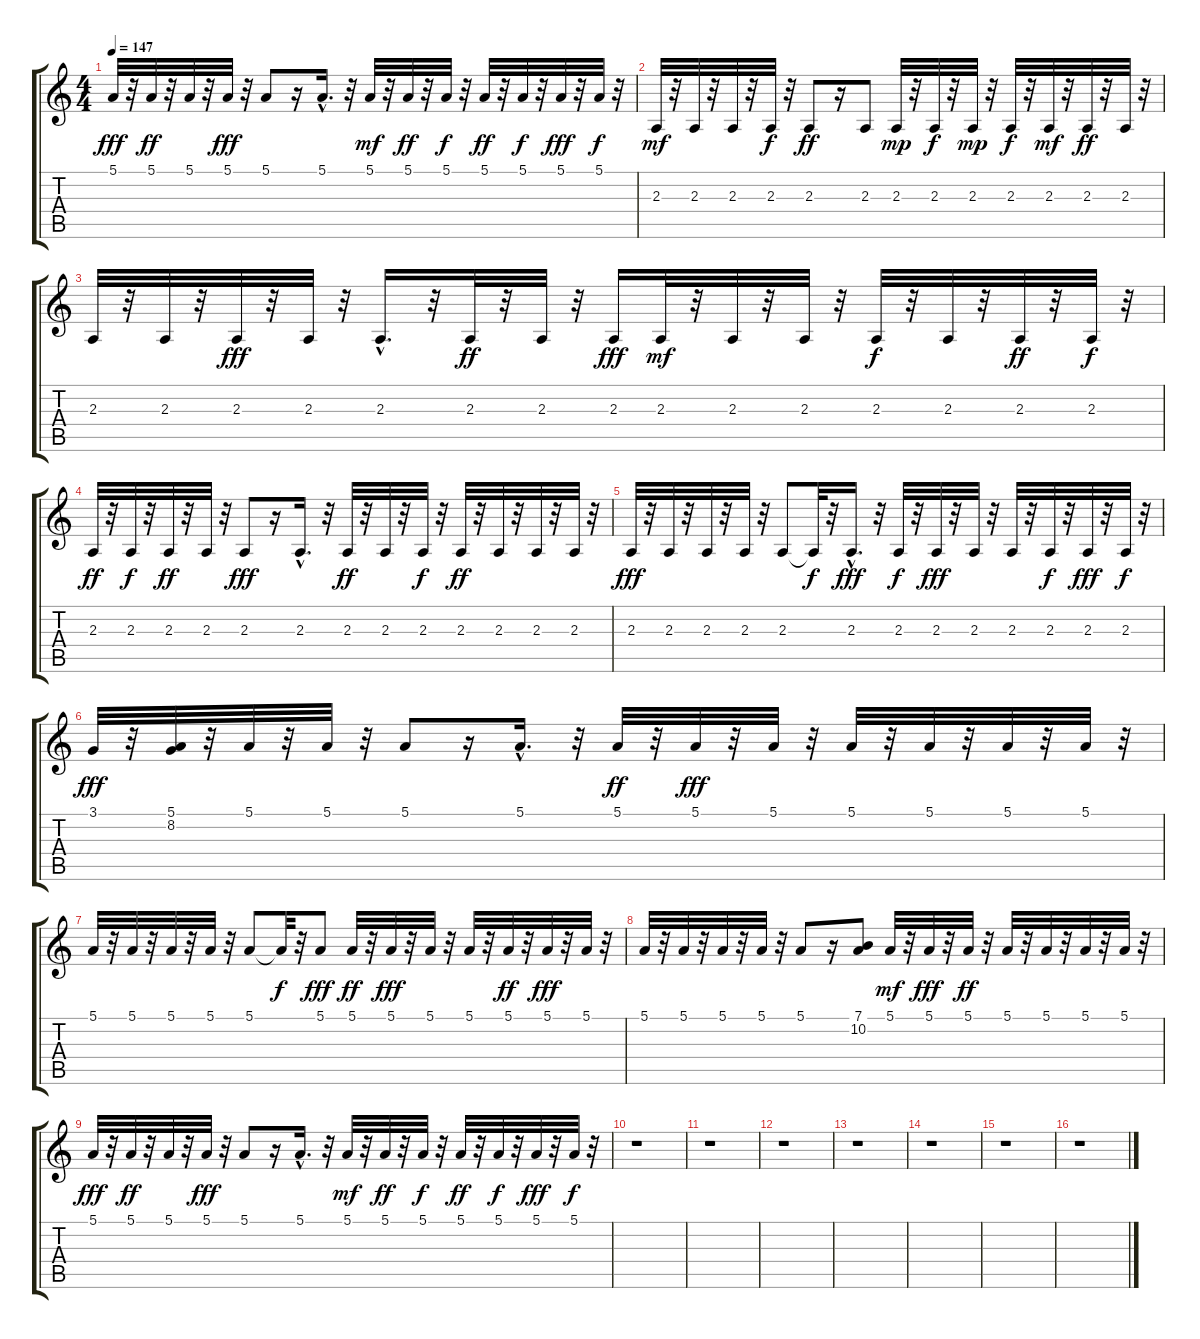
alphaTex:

\track "" {instrument drawbarorgan}
\staff {score tabs}
\tuning (E4 B3 G3 D3 A2 E2) {hide}
\ts (4 4)
\tempo 147
\clef g2
\ks c
5.1.32{dy fff} r.32 5.1.32{dy ff} r.32 5.1.32 r.32 5.1.32{dy fff} r.32 5.1.8 r.16 5.1{hac}.16{d} r.32 5.1.32{dy mf} r.32 5.1.32{dy ff} r.32 5.1.32{dy f} r.32 5.1.32{dy ff} r.32 5.1.32{dy f} r.32 5.1.32{dy fff} r.32 5.1.32{dy f} r.32 |
2.3.32{dy mf} r.32 2.3.32 r.32 2.3.32 r.32 2.3.32{dy f} r.32 2.3.8{dy ff} r.16 2.3.8 2.3.32{dy mp} r.32 2.3.32{dy f} r.32 2.3.32{dy mp} r.32 2.3.32{dy f} r.32 2.3.32{dy mf} r.32 2.3.32{dy ff} r.32 2.3.32 r.32 |
2.3.32 r.32 2.3.32 r.32 2.3.32{dy fff} r.32 2.3.32 r.32 2.3{hac}.16{d} r.32 2.3.32{dy ff} r.32 2.3.32 r.32 2.3.16{dy fff} 2.3.32{dy mf} r.32 2.3.32 r.32 2.3.32 r.32 2.3.32{dy f} r.32 2.3.32 r.32 2.3.32{dy ff} r.32 2.3.32{dy f} r.32 |
2.3.32{dy ff} r.32 2.3.32{dy f} r.32 2.3.32{dy ff} r.32 2.3.32 r.32 2.3.8{dy fff} r.16 2.3{hac}.16{d} r.32 2.3.32{dy ff} r.32 2.3.32 r.32 2.3.32{dy f} r.32 2.3.32{dy ff} r.32 2.3.32 r.32 2.3.32 r.32 2.3.32 r.32 |
2.3.32{dy fff} r.32 2.3.32 r.32 2.3.32 r.32 2.3.32 r.32 2.3.8 2.3{t}.32{dy f} r.32 2.3{hac}.16{d dy fff} r.32 2.3.32{dy f} r.32 2.3.32{dy fff} r.32 2.3.32 r.32 2.3.32 r.32 2.3.32{dy f} r.32 2.3.32{dy fff} r.32 2.3.32{dy f} r.32 |
3.1.32{dy fff} r.32 (5.1 8.2).32 r.32 5.1.32 r.32 5.1.32 r.32 5.1.8 r.16 5.1{hac}.16{d} r.32 5.1.32{dy ff} r.32 5.1.32{dy fff} r.32 5.1.32 r.32 5.1.32 r.32 5.1.32 r.32 5.1.32 r.32 5.1.32 r.32 |
5.1.32 r.32 5.1.32 r.32 5.1.32 r.32 5.1.32 r.32 5.1.8 5.1{t}.32{dy f} r.32 5.1.8{dy fff} 5.1.32{dy ff} r.32 5.1.32{dy fff} r.32 5.1.32 r.32 5.1.32 r.32 5.1.32{dy ff} r.32 5.1.32{dy fff} r.32 5.1.32 r.32 |
5.1.32 r.32 5.1.32 r.32 5.1.32 r.32 5.1.32 r.32 5.1.8 r.16 (7.1 10.2).8 5.1.32{dy mf} r.32 5.1.32{dy fff} r.32 5.1.32{dy ff} r.32 5.1.32 r.32 5.1.32 r.32 5.1.32 r.32 5.1.32 r.32 |
5.1.32{dy fff} r.32 5.1.32{dy ff} r.32 5.1.32 r.32 5.1.32{dy fff} r.32 5.1.8 r.16 5.1{hac}.16{d} r.32 5.1.32{dy mf} r.32 5.1.32{dy ff} r.32 5.1.32{dy f} r.32 5.1.32{dy ff} r.32 5.1.32{dy f} r.32 5.1.32{dy fff} r.32 5.1.32{dy f} r.32 |
r.1 |
r.1 |
r.1 |
r.1 |
r.1 |
r.1 |
r.1
